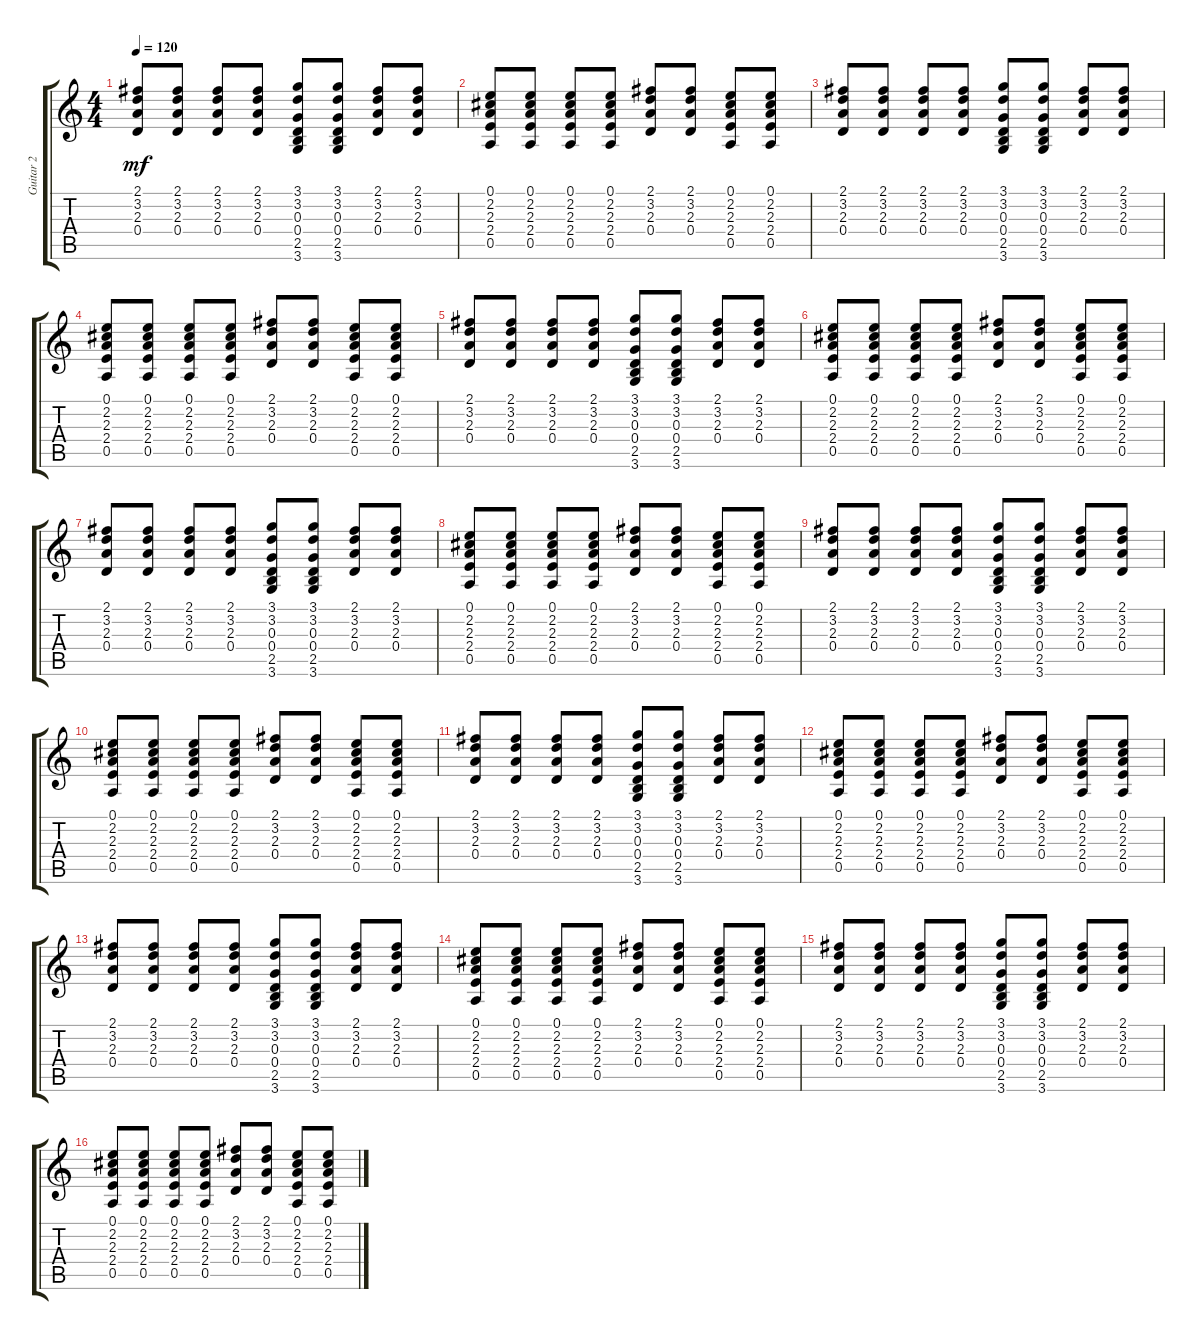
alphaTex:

\track ("Guitar 2" "Guitar 2") {instrument acousticguitarsteel}
\staff {score tabs}
\tuning (E4 B3 G3 D3 A2 E2) {hide}
\ts (4 4)
\tempo 120
\clef g2
\ks c
(2.1 3.2 2.3 0.4).8{dy mf} (2.1 3.2 2.3 0.4).8 (2.1 3.2 2.3 0.4).8 (2.1 3.2 2.3 0.4).8 (3.1 3.2 0.3 0.4 2.5 3.6).8 (3.1 3.2 0.3 0.4 2.5 3.6).8 (2.1 3.2 2.3 0.4).8 (2.1 3.2 2.3 0.4).8 |
(0.1 2.2 2.3 2.4 0.5).8 (0.1 2.2 2.3 2.4 0.5).8 (0.1 2.2 2.3 2.4 0.5).8 (0.1 2.2 2.3 2.4 0.5).8 (2.1 3.2 2.3 0.4).8 (2.1 3.2 2.3 0.4).8 (0.1 2.2 2.3 2.4 0.5).8 (0.1 2.2 2.3 2.4 0.5).8 |
(2.1 3.2 2.3 0.4).8 (2.1 3.2 2.3 0.4).8 (2.1 3.2 2.3 0.4).8 (2.1 3.2 2.3 0.4).8 (3.1 3.2 0.3 0.4 2.5 3.6).8 (3.1 3.2 0.3 0.4 2.5 3.6).8 (2.1 3.2 2.3 0.4).8 (2.1 3.2 2.3 0.4).8 |
(0.1 2.2 2.3 2.4 0.5).8 (0.1 2.2 2.3 2.4 0.5).8 (0.1 2.2 2.3 2.4 0.5).8 (0.1 2.2 2.3 2.4 0.5).8 (2.1 3.2 2.3 0.4).8 (2.1 3.2 2.3 0.4).8 (0.1 2.2 2.3 2.4 0.5).8 (0.1 2.2 2.3 2.4 0.5).8 |
(2.1 3.2 2.3 0.4).8 (2.1 3.2 2.3 0.4).8 (2.1 3.2 2.3 0.4).8 (2.1 3.2 2.3 0.4).8 (3.1 3.2 0.3 0.4 2.5 3.6).8 (3.1 3.2 0.3 0.4 2.5 3.6).8 (2.1 3.2 2.3 0.4).8 (2.1 3.2 2.3 0.4).8 |
(0.1 2.2 2.3 2.4 0.5).8 (0.1 2.2 2.3 2.4 0.5).8 (0.1 2.2 2.3 2.4 0.5).8 (0.1 2.2 2.3 2.4 0.5).8 (2.1 3.2 2.3 0.4).8 (2.1 3.2 2.3 0.4).8 (0.1 2.2 2.3 2.4 0.5).8 (0.1 2.2 2.3 2.4 0.5).8 |
(2.1 3.2 2.3 0.4).8 (2.1 3.2 2.3 0.4).8 (2.1 3.2 2.3 0.4).8 (2.1 3.2 2.3 0.4).8 (3.1 3.2 0.3 0.4 2.5 3.6).8 (3.1 3.2 0.3 0.4 2.5 3.6).8 (2.1 3.2 2.3 0.4).8 (2.1 3.2 2.3 0.4).8 |
(0.1 2.2 2.3 2.4 0.5).8 (0.1 2.2 2.3 2.4 0.5).8 (0.1 2.2 2.3 2.4 0.5).8 (0.1 2.2 2.3 2.4 0.5).8 (2.1 3.2 2.3 0.4).8 (2.1 3.2 2.3 0.4).8 (0.1 2.2 2.3 2.4 0.5).8 (0.1 2.2 2.3 2.4 0.5).8 |
(2.1 3.2 2.3 0.4).8 (2.1 3.2 2.3 0.4).8 (2.1 3.2 2.3 0.4).8 (2.1 3.2 2.3 0.4).8 (3.1 3.2 0.3 0.4 2.5 3.6).8 (3.1 3.2 0.3 0.4 2.5 3.6).8 (2.1 3.2 2.3 0.4).8 (2.1 3.2 2.3 0.4).8 |
(0.1 2.2 2.3 2.4 0.5).8 (0.1 2.2 2.3 2.4 0.5).8 (0.1 2.2 2.3 2.4 0.5).8 (0.1 2.2 2.3 2.4 0.5).8 (2.1 3.2 2.3 0.4).8 (2.1 3.2 2.3 0.4).8 (0.1 2.2 2.3 2.4 0.5).8 (0.1 2.2 2.3 2.4 0.5).8 |
(2.1 3.2 2.3 0.4).8 (2.1 3.2 2.3 0.4).8 (2.1 3.2 2.3 0.4).8 (2.1 3.2 2.3 0.4).8 (3.1 3.2 0.3 0.4 2.5 3.6).8 (3.1 3.2 0.3 0.4 2.5 3.6).8 (2.1 3.2 2.3 0.4).8 (2.1 3.2 2.3 0.4).8 |
(0.1 2.2 2.3 2.4 0.5).8 (0.1 2.2 2.3 2.4 0.5).8 (0.1 2.2 2.3 2.4 0.5).8 (0.1 2.2 2.3 2.4 0.5).8 (2.1 3.2 2.3 0.4).8 (2.1 3.2 2.3 0.4).8 (0.1 2.2 2.3 2.4 0.5).8 (0.1 2.2 2.3 2.4 0.5).8 |
(2.1 3.2 2.3 0.4).8 (2.1 3.2 2.3 0.4).8 (2.1 3.2 2.3 0.4).8 (2.1 3.2 2.3 0.4).8 (3.1 3.2 0.3 0.4 2.5 3.6).8 (3.1 3.2 0.3 0.4 2.5 3.6).8 (2.1 3.2 2.3 0.4).8 (2.1 3.2 2.3 0.4).8 |
(0.1 2.2 2.3 2.4 0.5).8 (0.1 2.2 2.3 2.4 0.5).8 (0.1 2.2 2.3 2.4 0.5).8 (0.1 2.2 2.3 2.4 0.5).8 (2.1 3.2 2.3 0.4).8 (2.1 3.2 2.3 0.4).8 (0.1 2.2 2.3 2.4 0.5).8 (0.1 2.2 2.3 2.4 0.5).8 |
(2.1 3.2 2.3 0.4).8 (2.1 3.2 2.3 0.4).8 (2.1 3.2 2.3 0.4).8 (2.1 3.2 2.3 0.4).8 (3.1 3.2 0.3 0.4 2.5 3.6).8 (3.1 3.2 0.3 0.4 2.5 3.6).8 (2.1 3.2 2.3 0.4).8 (2.1 3.2 2.3 0.4).8 |
(0.1 2.2 2.3 2.4 0.5).8 (0.1 2.2 2.3 2.4 0.5).8 (0.1 2.2 2.3 2.4 0.5).8 (0.1 2.2 2.3 2.4 0.5).8 (2.1 3.2 2.3 0.4).8 (2.1 3.2 2.3 0.4).8 (0.1 2.2 2.3 2.4 0.5).8 (0.1 2.2 2.3 2.4 0.5).8
